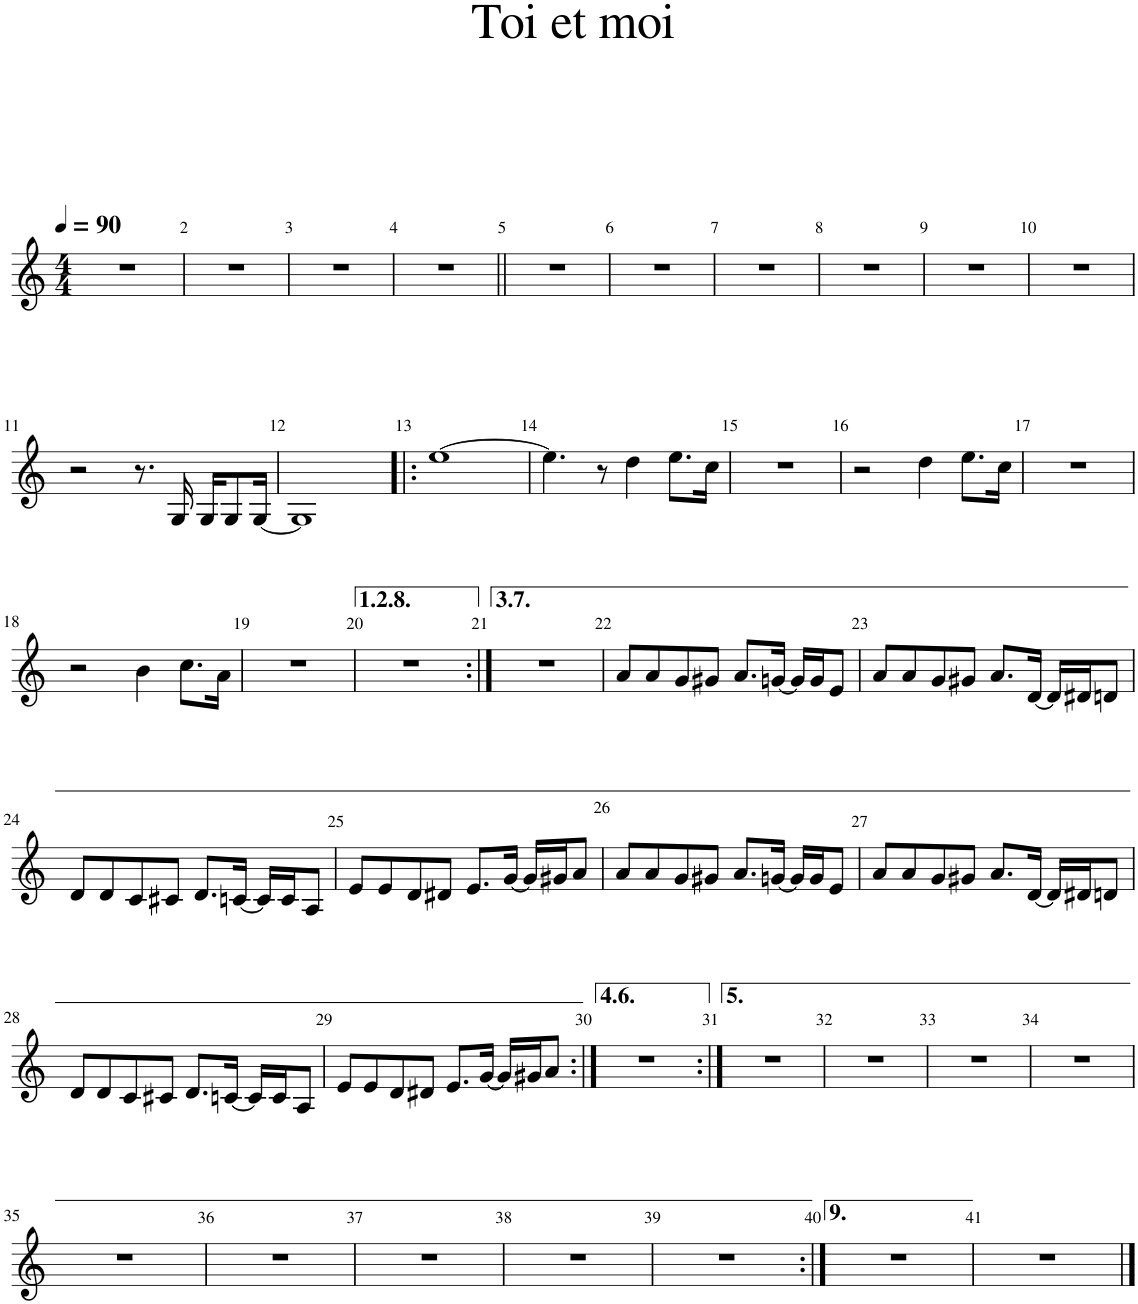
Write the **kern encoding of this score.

**kern
*part1
*staff1
*I"Flûte
*I'Fl.
*clefG2
*k[]
*M4/4
*MM90
=1
1r
=2
1r
=3
1r
=4
1r
=5||
1r
=6
1r
=7
1r
=8
1r
=9
1r
=10
1r
!!LO:LB:g=z
=11
2r
8.r
16G/
16G/KL
8G/
[16G/Jk
=12
1G]
=13!|:
[1ee
=14
4.ee\]
8r
4dd\
8.ee\L
16cc\Jk
=15
1r
=16
2r
4dd\
8.ee\L
16cc\Jk
=17
1r
!!LO:LB:g=z
=18
2r
4b\
8.cc\L
16a\Jk
=19
1r
=20
1r
=21:|!
1r
=22
8a/L
8a/
8g/
8g#X/J
8.a/L
[16gn/Jk
16g/LL]
16g/J
8e/J
=23
8a/L
8a/
8g/
8g#X/J
8.a/L
[16d/Jk
16d/LL]
16d#X/J
8dn/J
!!LO:LB:g=z
=24
8d/L
8d/
8c/
8c#X/J
8.d/L
[16cn/Jk
16c/LL]
16c/J
8A/J
=25
8e/L
8e/
8d/
8d#X/J
8.e/L
[16g/Jk
16g/LL]
16g#X/J
8a/J
=26
8a/L
8a/
8g/
8g#X/J
8.a/L
[16gn/Jk
16g/LL]
16g/J
8e/J
=27
8a/L
8a/
8g/
8g#X/J
8.a/L
[16d/Jk
16d/LL]
16d#X/J
8dn/J
!!LO:LB:g=z
=28
8d/L
8d/
8c/
8c#X/J
8.d/L
[16cn/Jk
16c/LL]
16c/J
8A/J
=29
8e/L
8e/
8d/
8d#X/J
8.e/L
[16g/Jk
16g/LL]
16g#X/J
8a/J
=30:|!
1r
=31:|!
1r
=32
1r
=33
1r
=34
1r
!!LO:LB:g=z
=35
1r
=36
1r
=37
1r
=38
1r
=39
1r
=40:|!
1r
=41
1r
==
*-
